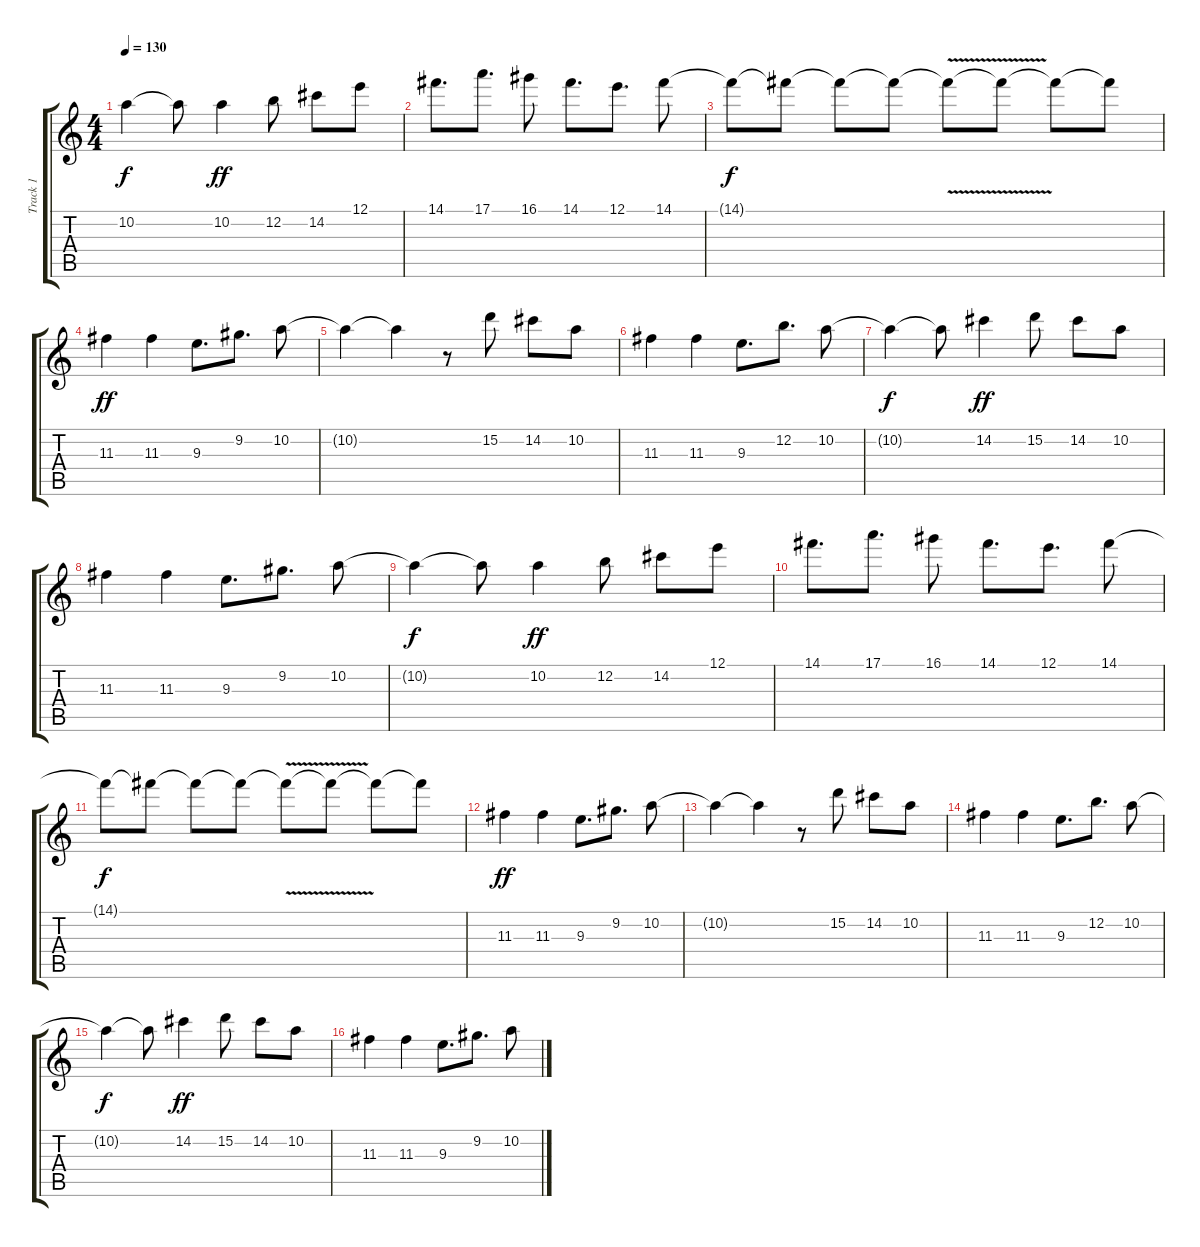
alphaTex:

\track ("Track 1" "Track 1") {instrument overdrivenguitar}
\staff {score tabs}
\tuning (E4 B3 G3 D3 A2 E2) {hide}
\ts (4 4)
\tempo 130
\clef g2
\ks c
10.2{t}.4{dy f} 10.2{t}.8 10.2.4{dy ff} 12.2.8 14.2.8 12.1.8 |
14.1.8{d} 17.1.8{d} 16.1.8 14.1.8{d} 12.1.8{d} 14.1.8 |
14.1{t}.8{dy f} 14.1{t}.8 14.1{t}.8 14.1{t}.8 14.1{v t}.8 14.1{t}.8 14.1{t}.8 14.1{t}.8 |
11.3.4{dy ff} 11.3.4 9.3.8{d} 9.2.8{d} 10.2.8 |
10.2{t}.4 10.2{t}.4 r.8 15.2.8 14.2.8 10.2.8 |
11.3.4 11.3.4 9.3.8{d} 12.2.8{d} 10.2.8 |
10.2{t}.4{dy f} 10.2{t}.8 14.2.4{dy ff} 15.2.8 14.2.8 10.2.8 |
11.3.4 11.3.4 9.3.8{d} 9.2.8{d} 10.2.8 |
10.2{t}.4{dy f} 10.2{t}.8 10.2.4{dy ff} 12.2.8 14.2.8 12.1.8 |
14.1.8{d} 17.1.8{d} 16.1.8 14.1.8{d} 12.1.8{d} 14.1.8 |
14.1{t}.8{dy f} 14.1{t}.8 14.1{t}.8 14.1{t}.8 14.1{v t}.8 14.1{t}.8 14.1{t}.8 14.1{t}.8 |
11.3.4{dy ff} 11.3.4 9.3.8{d} 9.2.8{d} 10.2.8 |
10.2{t}.4 10.2{t}.4 r.8 15.2.8 14.2.8 10.2.8 |
11.3.4 11.3.4 9.3.8{d} 12.2.8{d} 10.2.8 |
10.2{t}.4{dy f} 10.2{t}.8 14.2.4{dy ff} 15.2.8 14.2.8 10.2.8 |
11.3.4 11.3.4 9.3.8{d} 9.2.8{d} 10.2.8
